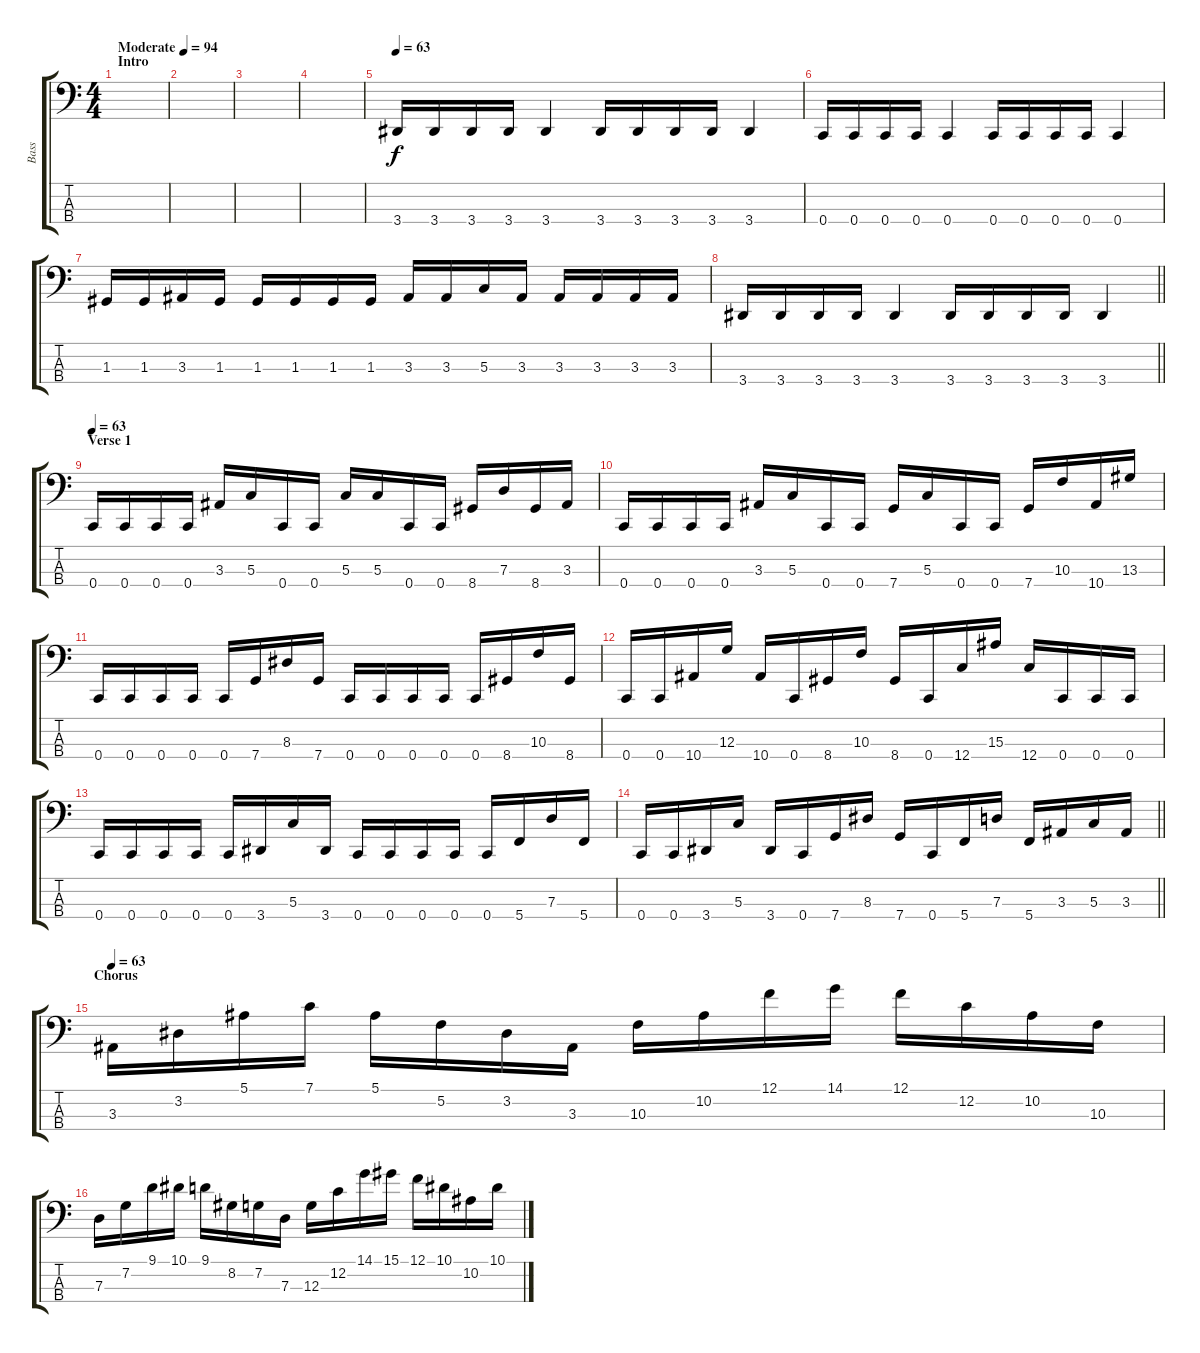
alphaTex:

\track ("Bass" "Bass") {instrument electricbassfinger}
\staff {score tabs}
\tuning (F2 C2 G1 C1) {hide}
\ts (4 4)
\section ("" "Intro")
\tempo (94 "Moderate")
\tempo 63
\tempo (94 "Moderate")
\clef f4
\ks c
|
|
|
|
\tempo 63
3.4.16 3.4.16 3.4.16 3.4.16 3.4.4 3.4.16 3.4.16 3.4.16 3.4.16 3.4.4 |
0.4.16 0.4.16 0.4.16 0.4.16 0.4.4 0.4.16 0.4.16 0.4.16 0.4.16 0.4.4 |
1.3.16 1.3.16 3.3.16 1.3.16 1.3.16 1.3.16 1.3.16 1.3.16 3.3.16 3.3.16 5.3.16 3.3.16 3.3.16 3.3.16 3.3.16 3.3.16 |
\barLineRight lightlight
3.4.16 3.4.16 3.4.16 3.4.16 3.4.4 3.4.16 3.4.16 3.4.16 3.4.16 3.4.4 |
\section ("" "Verse 1")
\tempo 63
0.4.16 0.4.16 0.4.16 0.4.16 3.3.16 5.3.16 0.4.16 0.4.16 5.3.16 5.3.16 0.4.16 0.4.16 8.4.16 7.3.16 8.4.16 3.3.16 |
0.4.16 0.4.16 0.4.16 0.4.16 3.3.16 5.3.16 0.4.16 0.4.16 7.4.16 5.3.16 0.4.16 0.4.16 7.4.16 10.3.16 10.4.16 13.3.16 |
0.4.16 0.4.16 0.4.16 0.4.16 0.4.16 7.4.16 8.3.16 7.4.16 0.4.16 0.4.16 0.4.16 0.4.16 0.4.16 8.4.16 10.3.16 8.4.16 |
0.4.16 0.4.16 10.4.16 12.3.16 10.4.16 0.4.16 8.4.16 10.3.16 8.4.16 0.4.16 12.4.16 15.3.16 12.4.16 0.4.16 0.4.16 0.4.16 |
0.4.16 0.4.16 0.4.16 0.4.16 0.4.16 3.4.16 5.3.16 3.4.16 0.4.16 0.4.16 0.4.16 0.4.16 0.4.16 5.4.16 7.3.16 5.4.16 |
\barLineRight lightlight
0.4.16 0.4.16 3.4.16 5.3.16 3.4.16 0.4.16 7.4.16 8.3.16 7.4.16 0.4.16 5.4.16 7.3.16 5.4.16 3.3.16 5.3.16 3.3.16 |
\section ("" "Chorus")
\tempo 63
3.3.16{volume 16} 3.2.16 5.1.16 7.1.16 5.1.16 5.2.16 3.2.16 3.3.16 10.3.16 10.2.16 12.1.16 14.1.16 12.1.16 12.2.16 10.2.16 10.3.16 |
7.3.16 7.2.16 9.1.16 10.1.16 9.1.16 8.2.16 7.2.16 7.3.16 12.3.16 12.2.16 14.1.16 15.1.16 12.1.16 10.1.16 10.2.16 10.1.16
